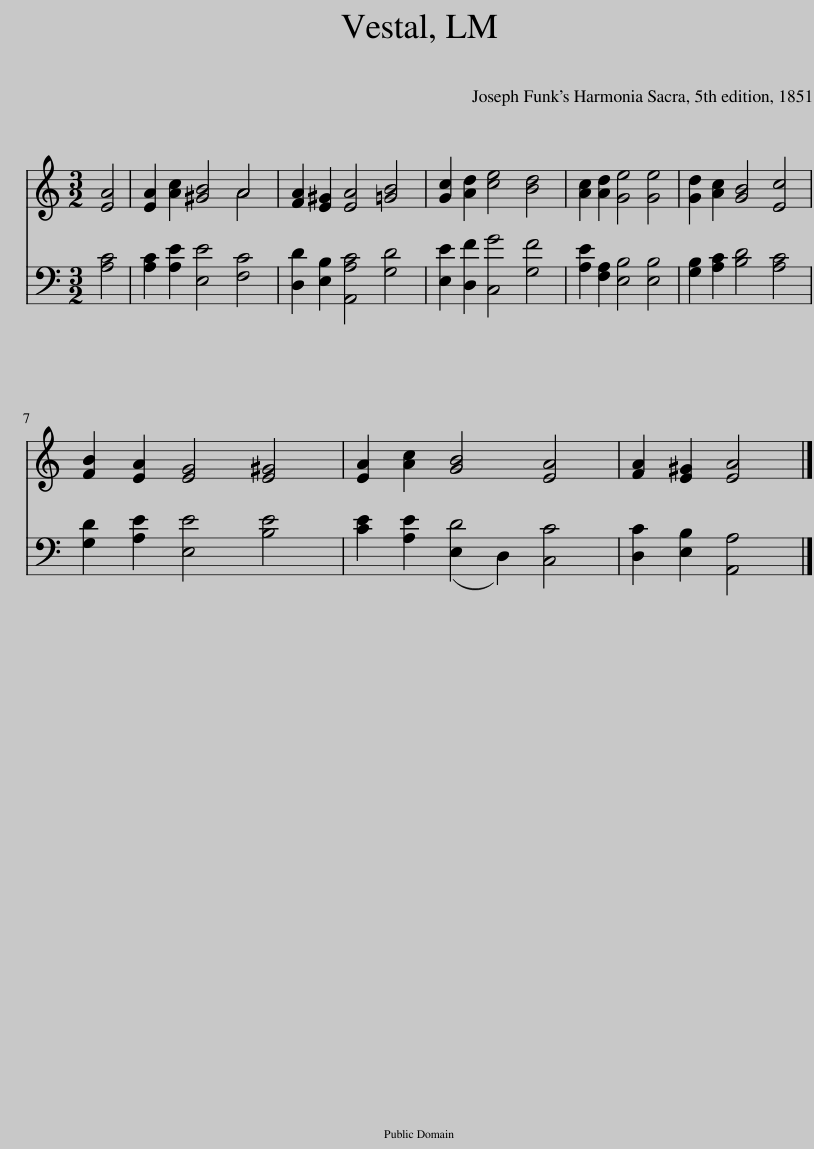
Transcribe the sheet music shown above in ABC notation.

X:1
%%score ( 1 2 ) ( 3 4 )
L:1/8
M:3/2
I:linebreak $
K:C
V:1 treble
V:2 treble
V:3 bass
V:4 bass
V:1
 [EA]4 | [EA]2 [Ac]2 [^GB]4 A4 | [FA]2 [E^G]2 [EA]4 [=GB]4 | [Gc]2 [Ad]2 [ce]4 [Bd]4 | [Ac]2 [Ad]2 [Ge]4 [Ge]4 | %5
 [Gd]2 [Ac]2 [GB]4 [Ec]4 |$ [FB]2 [EA]2 [EG]4 [E^G]4 | [EA]2 [Ac]2 [GB]4 [EA]4 | [FA]2 [E^G]2 [EA]4 |] %9
V:2
 x4 | x8 A4 | x12 | x12 | x12 | %5
 x12 |$ x12 | x12 | x8 |] %9
V:3
 [A,C]4 | [A,C]2 [A,E]2 [E,E]4 [F,C]4 | [D,D]2 [E,B,]2 [A,,A,C]4 [G,D]4 | [E,E]2 [D,F]2 [C,G]4 [G,F]4 | [A,E]2 [F,A,]2 [E,B,]4 [E,B,]4 | %5
 [G,B,]2 [A,C]2 [B,D]4 [A,C]4 |$ [G,D]2 [A,E]2 [E,E]4 [B,E]4 | [CE]2 [A,E]2 (E,2 D,2) [C,C]4 | [D,C]2 [E,B,]2 [A,,A,]4 |] %9
V:4
 x4 | x12 | x12 | x12 | x12 | %5
 x12 |$ x12 | x4 D4 x4 | x8 |] %9
